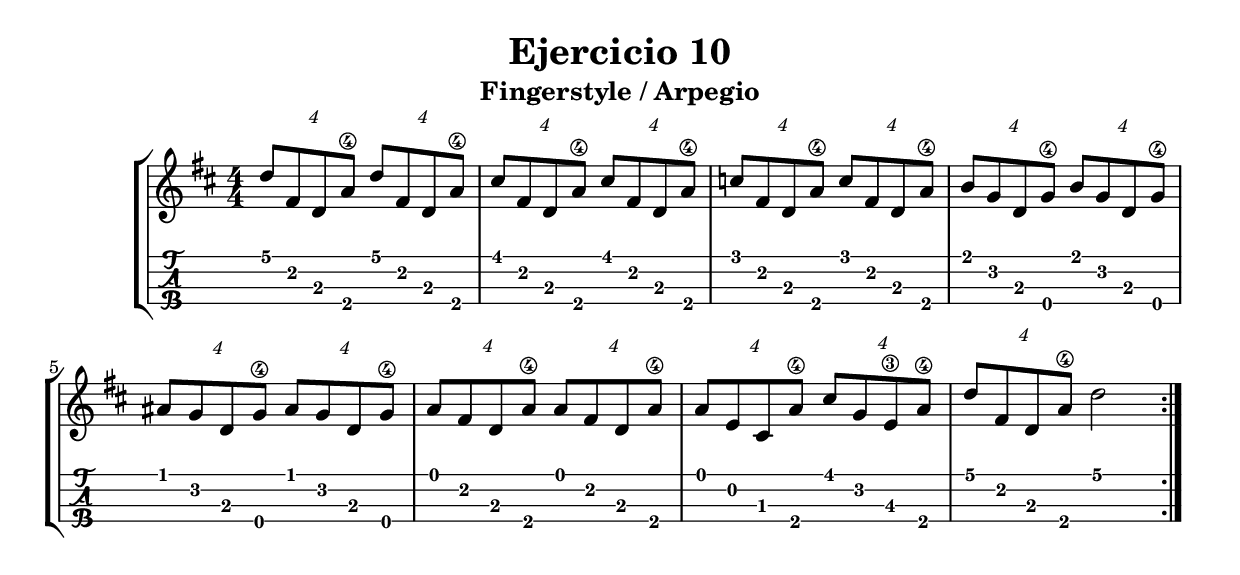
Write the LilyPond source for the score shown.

\header {
  title = "Ejercicio 10"
  subtitle = "Fingerstyle / Arpegio"
  subsubtile = "a"
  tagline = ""  % removed
}
\layout{
	\context {
		\TabStaff
		stringTunings = #ukulele-tuning
	}
}

%--- Introducción de las notas ---%
uno = \relative c' {
\key b \minor
\numericTimeSignature
\time 4/4

	\tuplet 4/4 {d'8 fis, d a'\4} \tuplet 4/4 {d8 fis, d a'\4}
	\tuplet 4/4 {cis8 fis, d a'\4} \tuplet 4/4 {cis8 fis, d a'\4}
	\tuplet 4/4 {c8 fis, d a'\4} \tuplet 4/4 {c8 fis, d a'\4}
	\tuplet 4/4 {b g d g\4} \tuplet 4/4 {b g d g\4} 
	\tuplet 4/4 {ais g d g\4} \tuplet 4/4 {ais g d g\4} 
	\tuplet 4/4 {a fis d a'\4} \tuplet 4/4 {a fis d a'\4}
	\tuplet 4/4 {a e cis a'\4} \tuplet 4/4 {cis g e\3 a\4}
	\tuplet 4/4 {d fis, d a'\4} d2
	\bar ":|." 
}

%--- Partitura ---%
\score {
	\new StaffGroup	
	<<
		\new Staff \uno
		\new TabStaff \uno
	>>
}